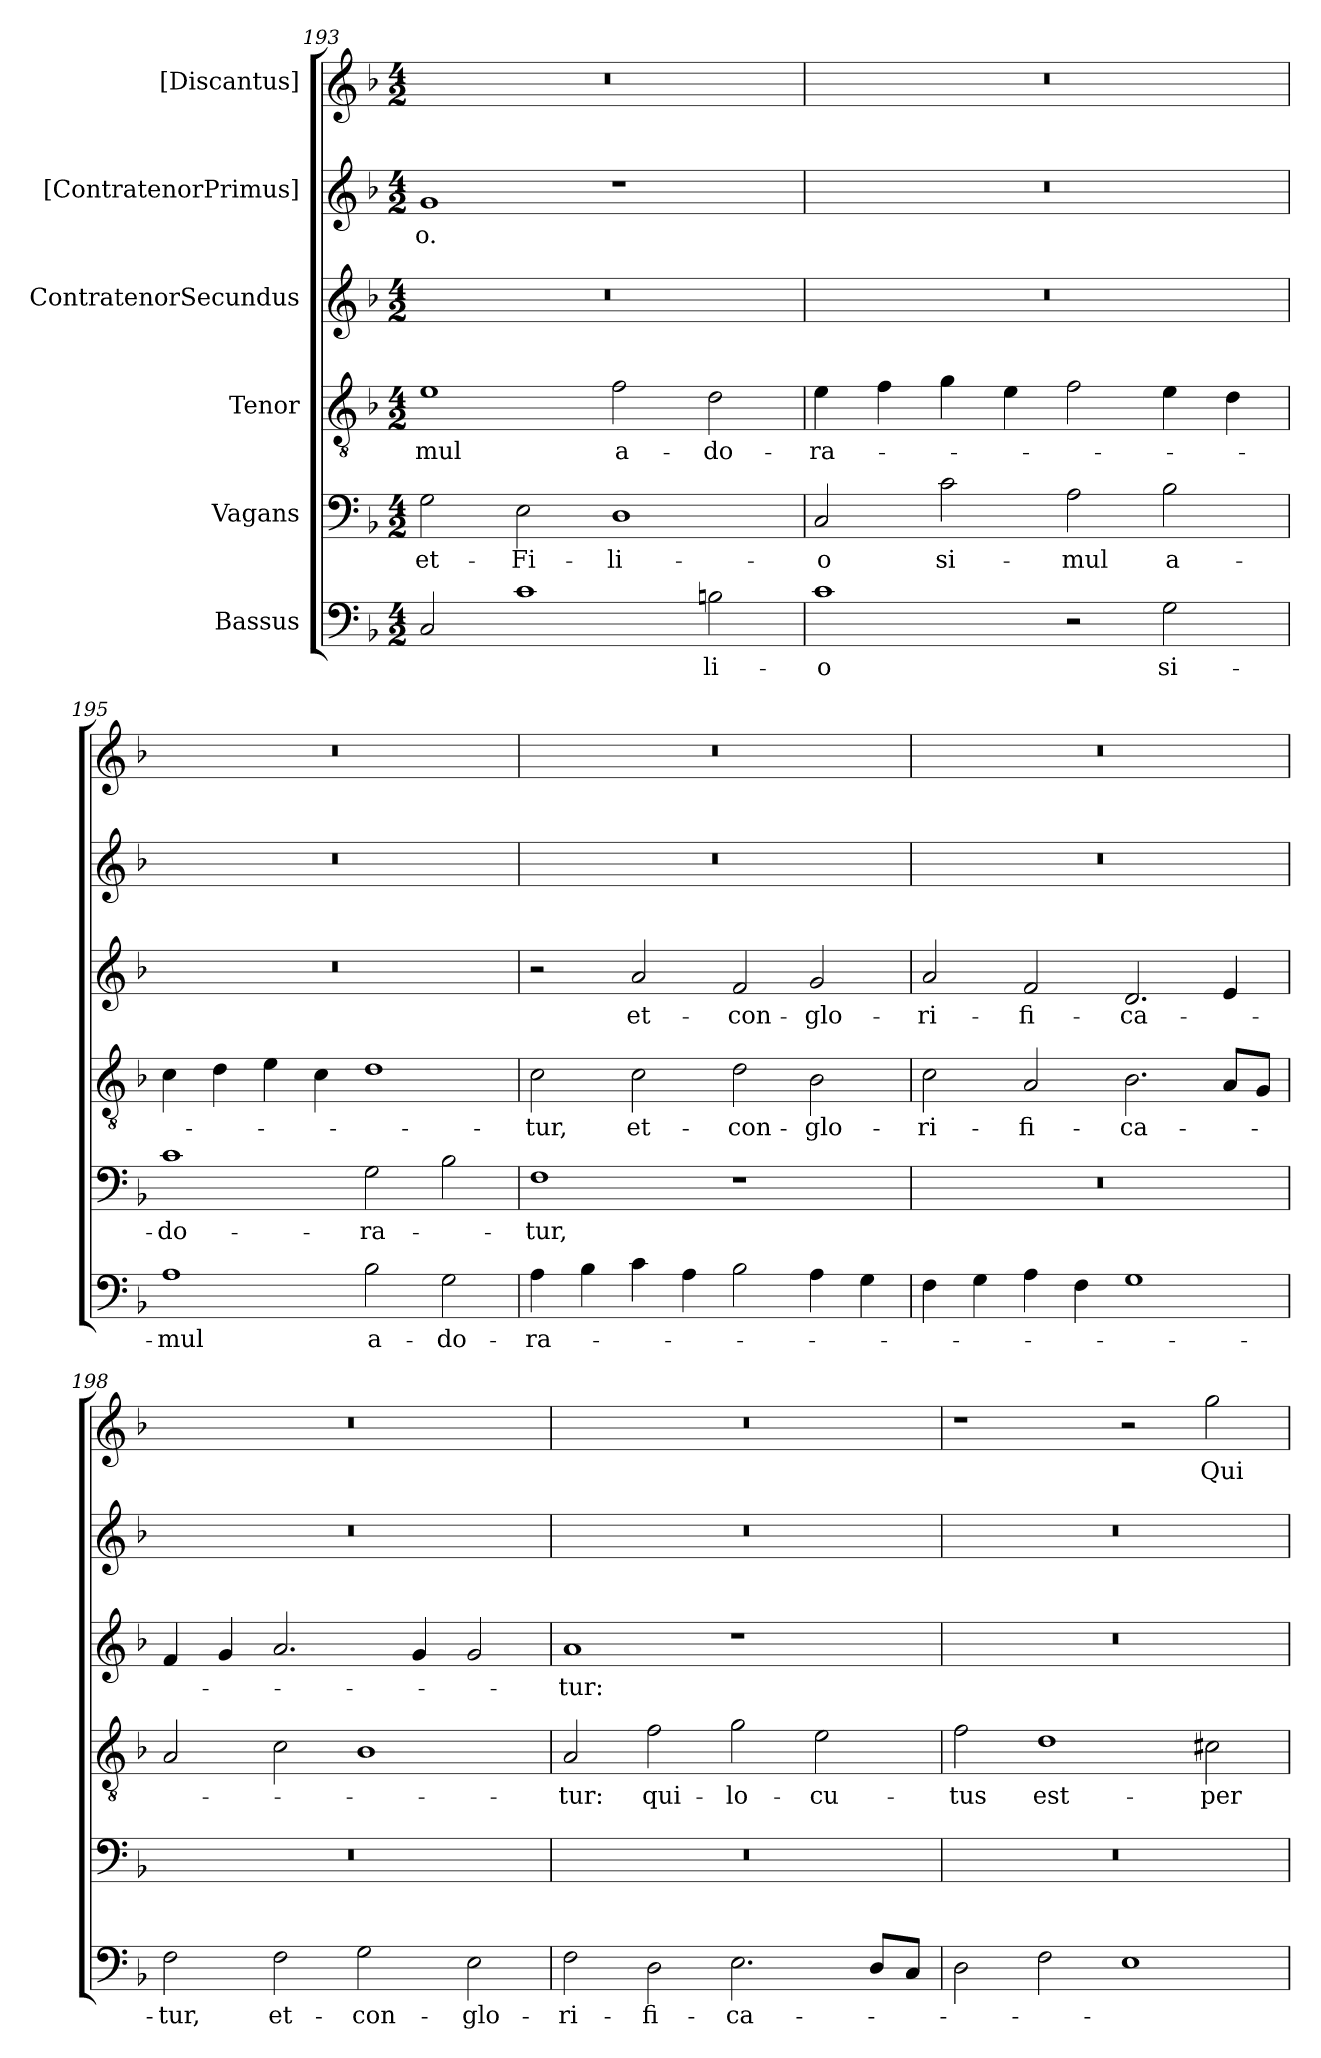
**kern	**text	**kern	**text	**kern	**text	**kern	**text	**kern	**text	**kern	**text
*part6	*part6	*part5	*part5	*part4	*part4	*part3	*part3	*part2	*part2	*part1	*part1
*staff6	*staff6	*staff5	*staff5	*staff4	*staff4	*staff3	*staff3	*staff2	*staff2	*staff1	*staff1
*I"Bassus	*	*I"Vagans	*	*I"Tenor	*	*I"ContratenorSecundus	*	*I"[ContratenorPrimus]	*	*I"[Discantus]	*
*clefF4	*	*clefF4	*	*clefGv2	*	*clefG2	*	*clefG2	*	*clefG2	*
*k[b-]	*	*k[b-]	*	*k[b-]	*	*k[b-]	*	*k[b-]	*	*k[b-]	*
*M4/2	*	*M4/2	*	*M4/2	*	*M4/2	*	*M4/2	*	*M4/2	*
=193	=193	=193	=193	=193	=193	=193	=193	=193	=193	=193	=193
2C/	.	2G\	et-	1e\	-mul	0r	.	1g/	-o.	0r	.
1c\	.	2E\	Fi-	.	.	.	.	.	.	.	.
.	.	1D\	-li-	2f\	a-	.	.	1r	.	.	.
2Bn\	-li-	.	.	2d\	-do-	.	.	.	.	.	.
=194	=194	=194	=194	=194	=194	=194	=194	=194	=194	=194	=194
1c\	-o	2C/	-o	4e\	-ra-	0r	.	0r	.	0r	.
.	.	.	.	4f\	.	.	.	.	.	.	.
.	.	2c\	si-	4g\	.	.	.	.	.	.	.
.	.	.	.	4e\	.	.	.	.	.	.	.
2r	.	2A\	-mul	2f\	.	.	.	.	.	.	.
2G\	si-	2B-\	a-	4e\	.	.	.	.	.	.	.
.	.	.	.	4d\	.	.	.	.	.	.	.
=195	=195	=195	=195	=195	=195	=195	=195	=195	=195	=195	=195
1A\	-mul	1c\	-do-	4c\	.	0r	.	0r	.	0r	.
.	.	.	.	4d\	.	.	.	.	.	.	.
.	.	.	.	4e\	.	.	.	.	.	.	.
.	.	.	.	4c\	.	.	.	.	.	.	.
2B-\	a-	2G\	-ra-	1d\	.	.	.	.	.	.	.
2G\	-do-	2B-\	.	.	.	.	.	.	.	.	.
=196	=196	=196	=196	=196	=196	=196	=196	=196	=196	=196	=196
4A\	-ra-	1F\	-tur,	2c\	-tur,	2r	.	0r	.	0r	.
4B-\	.	.	.	.	.	.	.	.	.	.	.
4c\	.	.	.	2c\	et-	2a/	et-	.	.	.	.
4A\	.	.	.	.	.	.	.	.	.	.	.
2B-\	.	1r	.	2d\	con-	2f/	con-	.	.	.	.
4A\	.	.	.	2B-\	-glo-	2g/	-glo-	.	.	.	.
4G\	.	.	.	.	.	.	.	.	.	.	.
=197	=197	=197	=197	=197	=197	=197	=197	=197	=197	=197	=197
4F\	.	0r	.	2c\	-ri-	2a/	-ri-	0r	.	0r	.
4G\	.	.	.	.	.	.	.	.	.	.	.
4A\	.	.	.	2A/	-fi-	2f/	-fi-	.	.	.	.
4F\	.	.	.	.	.	.	.	.	.	.	.
1G\	.	.	.	2.B-\	-ca-	2.d/	-ca-	.	.	.	.
.	.	.	.	8A/L	.	4e/	.	.	.	.	.
.	.	.	.	8G/J	.	.	.	.	.	.	.
=198	=198	=198	=198	=198	=198	=198	=198	=198	=198	=198	=198
2F\	-tur,	0r	.	2A/	.	4f/	.	0r	.	0r	.
.	.	.	.	.	.	4g/	.	.	.	.	.
2F\	et-	.	.	2c\	.	2.a/	.	.	.	.	.
2G\	con-	.	.	1B-\	.	.	.	.	.	.	.
.	.	.	.	.	.	4g/	.	.	.	.	.
2E\	glo-	.	.	.	.	2g/	.	.	.	.	.
=199	=199	=199	=199	=199	=199	=199	=199	=199	=199	=199	=199
2F\	-ri-	0r	.	2A/	-tur:	1a/	-tur:	0r	.	0r	.
2D\	-fi-	.	.	2f\	qui-	.	.	.	.	.	.
2.E\	-ca-	.	.	2g\	lo-	1r	.	.	.	.	.
.	.	.	.	2e\	-cu-	.	.	.	.	.	.
8D/L	.	.	.	.	.	.	.	.	.	.	.
8C/J	.	.	.	.	.	.	.	.	.	.	.
=200	=200	=200	=200	=200	=200	=200	=200	=200	=200	=200	=200
2D\	.	0r	.	2f\	-tus	0r	.	0r	.	1r	.
2F\	.	.	.	1d\	est-	.	.	.	.	.	.
1E\	.	.	.	.	.	.	.	.	.	2r	.
.	.	.	.	2c#X\	per-	.	.	.	.	2gg\	Qui-
=	=	=	=	=	=	=	=	=	=	=	=
*-	*-	*-	*-	*-	*-	*-	*-	*-	*-	*-	*-
